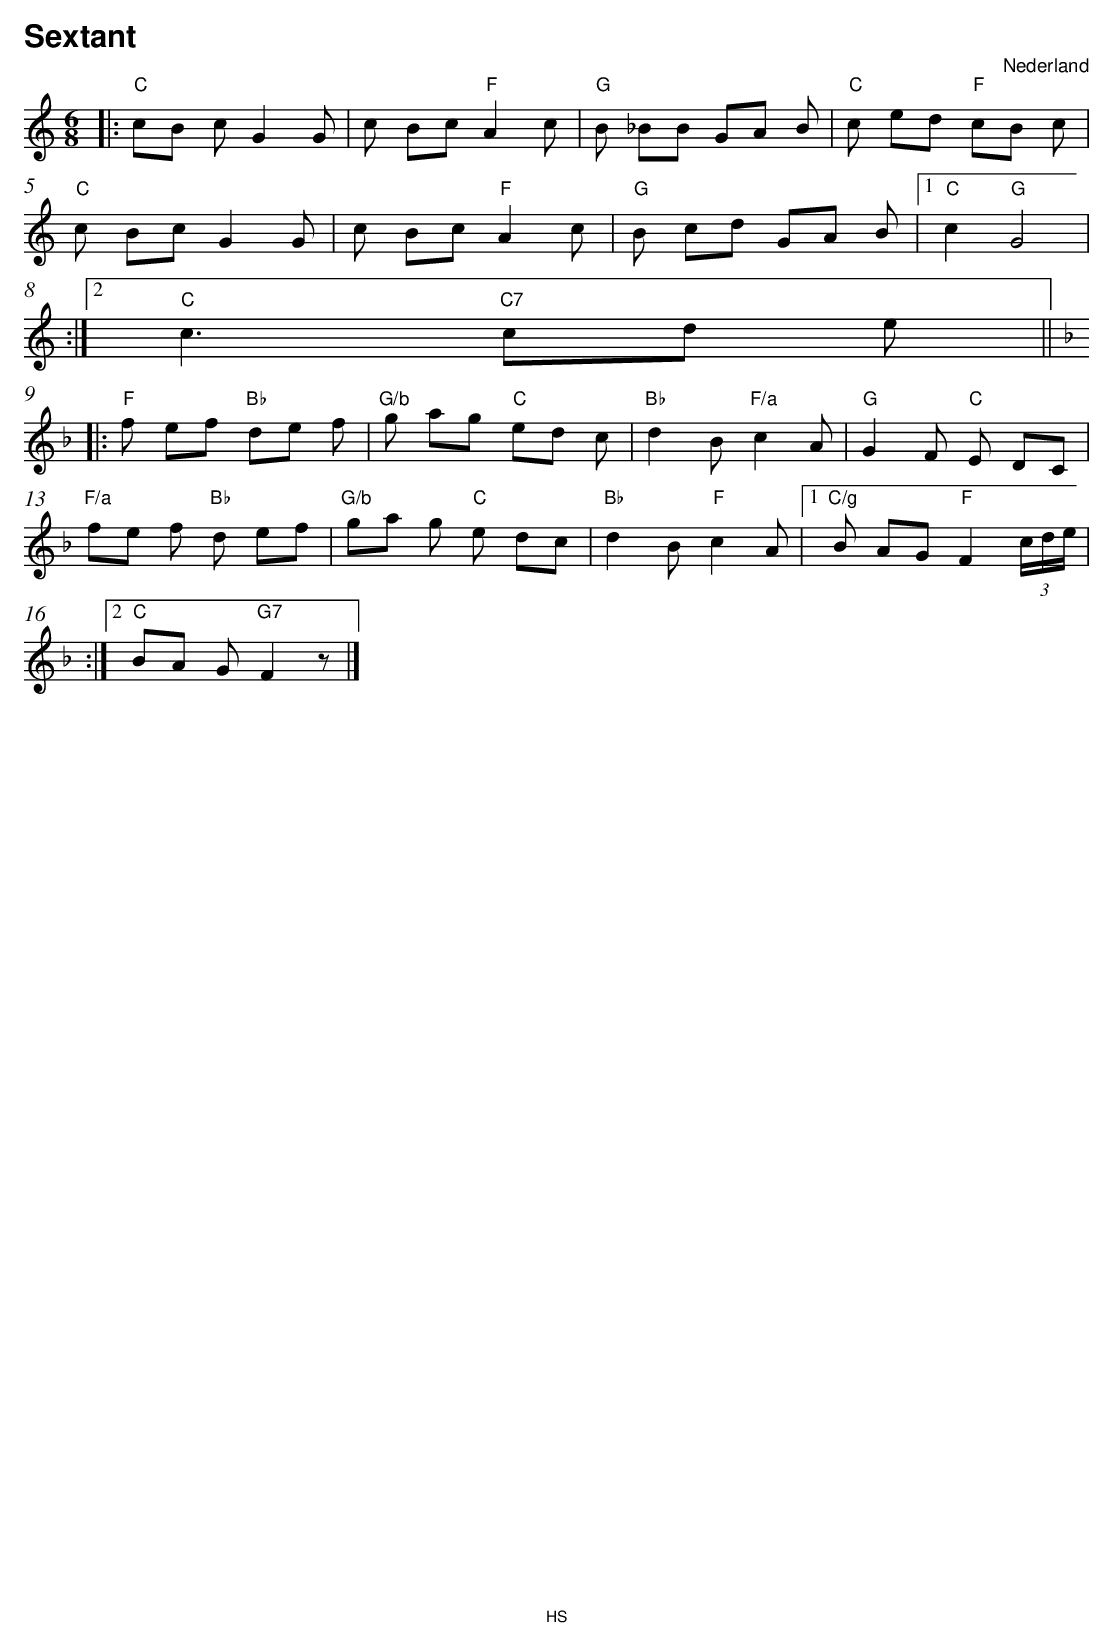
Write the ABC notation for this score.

X:1
T:Sextant
O:Nederland
M:6/8
L:1/8
Q:1/4=187
K:C
V:1
|:"C" cB cG2 G|c Bc "F" A2 c|"G" B _BB GA B|"C" c ed "F" cB c|
"C" c Bc G2 G|c Bc "F" A2 c|"G" B cd GA B|1 "C" c2 "G" G4 |
:|2 "C" c3 "C7" cd e|| |:
K:F
"F" f ef "Bb" de f|"G/b" g ag "C" ed c|"Bb" d2 B"F/a" c2 A|"G" G2 F"C" E DC |
"F/a" fe f"Bb" d ef |"G/b" ga g"C" e dc |"Bb" d2 B"F" c2 A|1 "C/g" B AG "F" F2  (3c/d/e/ |
:|2 "C" BA G"G7" F2 z|]
